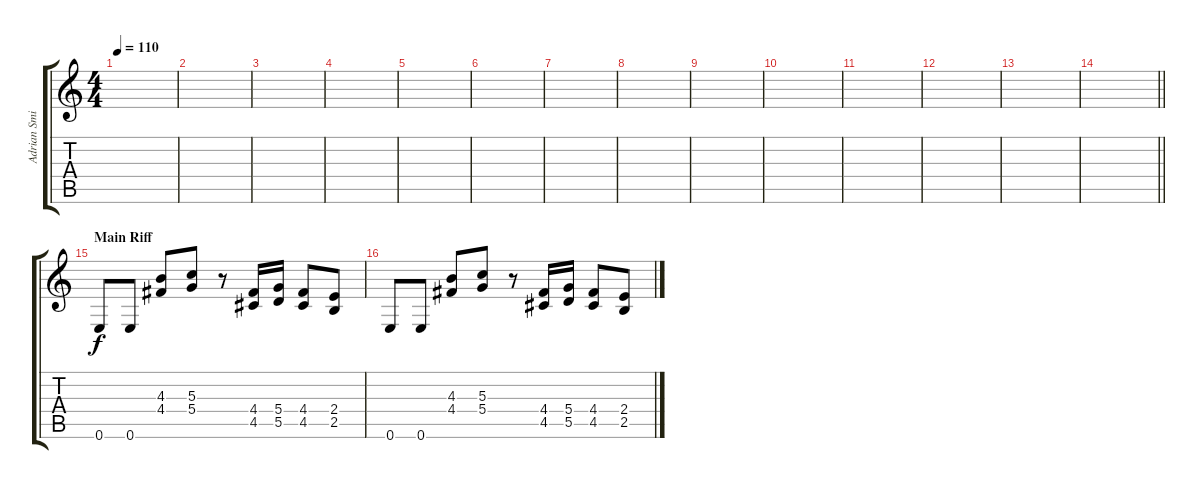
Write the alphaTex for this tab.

\track ("Adrian Smith (Dis)" "Adrian Smi") {instrument distortionguitar}
\staff {score tabs}
\tuning (E4 B3 G3 D3 A2 E2) {hide}
\ts (4 4)
\tempo 110
\clef g2
\ks c
|
|
|
|
|
|
|
|
|
|
|
|
|
\barLineRight lightlight
|
\section ("" "Main Riff")
0.6.8 0.6.8 (4.3 4.4).8 (5.3 5.4).8 r.8 (4.4 4.5).16 (5.4 5.5).16 (4.4 4.5).8 (2.4 2.5).8 |
0.6.8 0.6.8 (4.3 4.4).8 (5.3 5.4).8 r.8 (4.4 4.5).16 (5.4 5.5).16 (4.4 4.5).8 (2.4 2.5).8
